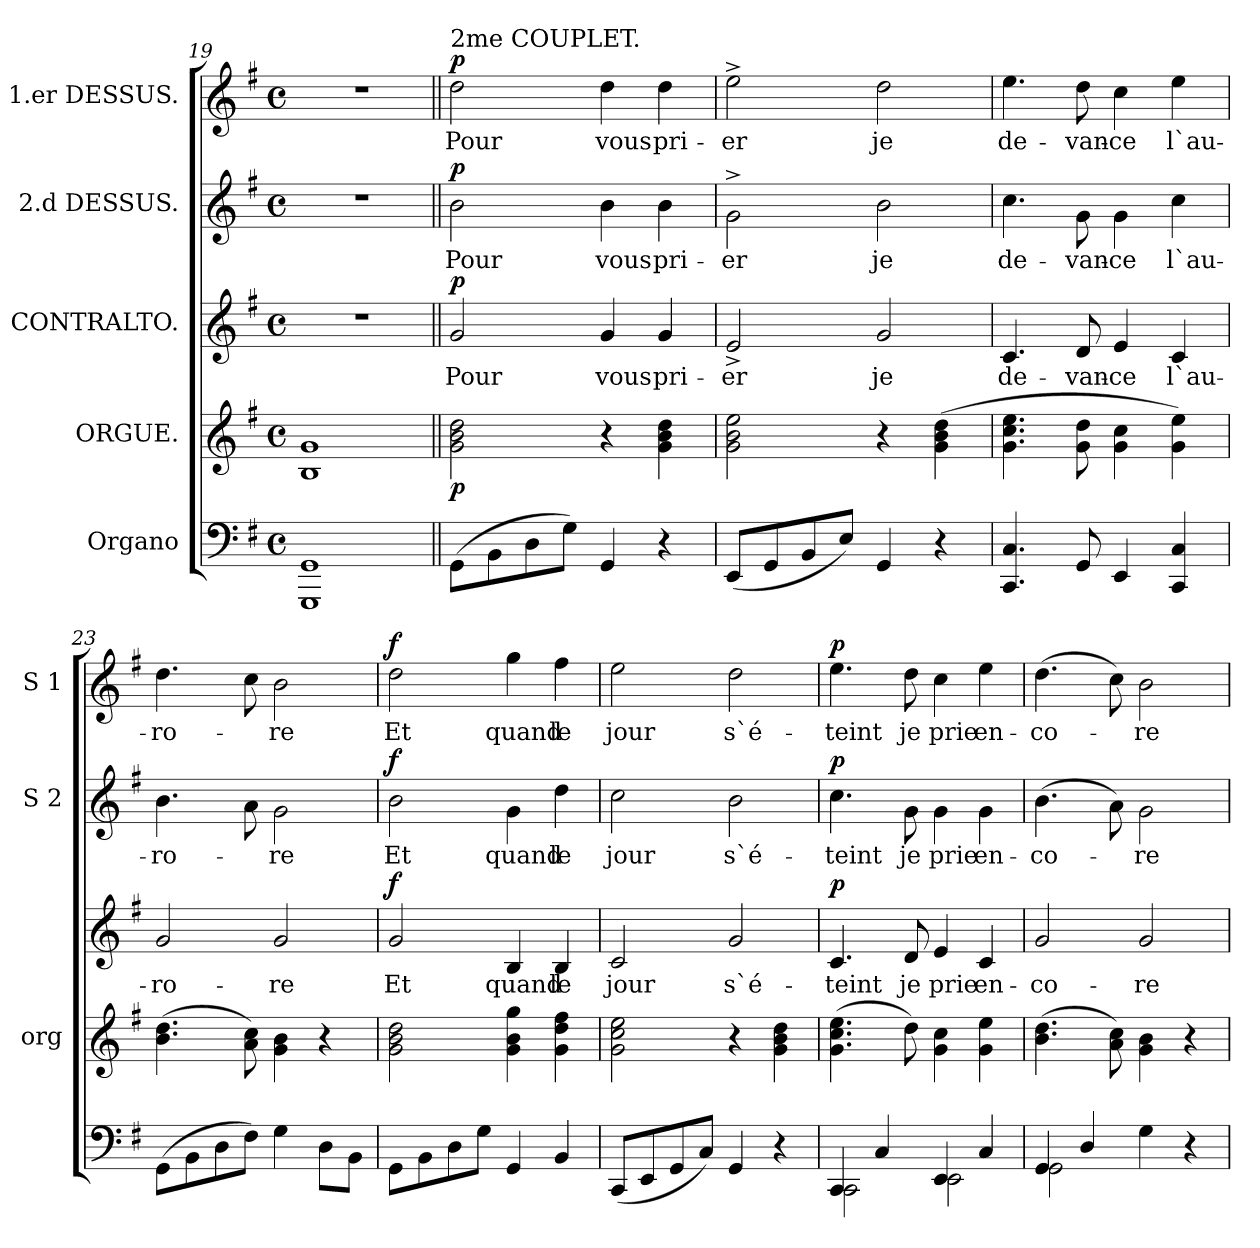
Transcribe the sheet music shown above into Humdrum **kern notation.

**kern	**kern	**dynam	**kern	**text	**dynam	**kern	**text	**dynam	**kern	**text	**dynam
*part5	*part4	*part4	*part3	*part3	*part3	*part2	*part2	*part2	*part1	*part1	*part1
*staff5	*staff4	*staff4	*staff3	*staff3	*staff3	*staff2	*staff2	*staff2	*staff1	*staff1	*staff1
*I"Organo	*I"ORGUE.	*	*I"CONTRALTO.	*	*	*I"2.d DESSUS.	*	*	*I"1.er DESSUS.	*	*
*	*I'org	*	*	*	*	*I'S 2	*	*	*I'S 1	*	*
*clefF4	*clefG2	*	*clefG2	*	*	*clefG2	*	*	*clefG2	*	*
*k[f#]	*k[f#]	*	*k[f#]	*	*	*k[f#]	*	*	*k[f#]	*	*
*G:	*G:	*	*G:	*	*	*G:	*	*	*G:	*	*
*M4/4	*M4/4	*	*M4/4	*	*	*M4/4	*	*	*M4/4	*	*
*met(c)	*met(c)	*	*met(c)	*	*	*met(c)	*	*	*met(c)	*	*
=19	=19	=19	=19	=19	=19	=19	=19	=19	=19	=19	=19
1GGG 1GG	1B 1g	.	1r	.	.	1r	.	.	1r	.	.
=20||	=20||	=20||	=20||	=20||	=20||	=20||	=20||	=20||	=20||	=20||	=20||
!	!	!	!	!	!	!	!	!	!LO:TX:a:t=2me COUPLET.	!	!
!	!	!	!	!	!LO:DY:a	!	!	!LO:DY:a	!	!	!LO:DY:a
(8GG\L	2g\ 2b\ 2dd\	p	2g/	Pour	p	2b\	Pour	p	2dd\	Pour	p
8BB\	.	.	.	.	.	.	.	.	.	.	.
8D\	.	.	.	.	.	.	.	.	.	.	.
8G\J)	.	.	.	.	.	.	.	.	.	.	.
4GG/	4r	.	4g/	vous	.	4b\	vous	.	4dd\	vous	.
4r	4g\ 4b\ 4dd\	.	4g/	pri-	.	4b\	pri-	.	4dd\	pri-	.
=21	=21	=21	=21	=21	=21	=21	=21	=21	=21	=21	=21
(8EE/L	2g\ 2b\ 2ee\	.	2e^>/	-er	.	2g^\	-er	.	2ee^\	-er	.
8GG/	.	.	.	.	.	.	.	.	.	.	.
8BB/	.	.	.	.	.	.	.	.	.	.	.
8E/J)	.	.	.	.	.	.	.	.	.	.	.
4GG/	4r	.	2g/	je	.	2b\	je	.	2dd\	je	.
4r	(4g\ 4b\ 4dd\	.	.	.	.	.	.	.	.	.	.
=22	=22	=22	=22	=22	=22	=22	=22	=22	=22	=22	=22
4.CC/ 4.C/	4.g\ 4.cc\ 4.ee\	.	4.c/	de-	.	4.cc\	de-	.	4.ee\	de-	.
8GG/	8g\ 8dd\	.	8d/	-van-	.	8g\	-van-	.	8dd\	-van-	.
4EE/	4g\ 4cc\	.	4e/	-ce	.	4g\	-ce	.	4cc\	-ce	.
4CC/ 4C/	4g\ 4ee\)	.	4c/	l`au-	.	4cc\	l`au-	.	4ee\	l`au-	.
=23	=23	=23	=23	=23	=23	=23	=23	=23	=23	=23	=23
(8GG\L	(4.b\ 4.dd\	.	2g/	-ro-	.	4.b\	-ro-	.	4.dd\	-ro-	.
8BB\	.	.	.	.	.	.	.	.	.	.	.
8D\	.	.	.	.	.	.	.	.	.	.	.
8F#\J)	8a\ 8cc\)	.	.	.	.	8a\	.	.	8cc\	.	.
4G\	4g\ 4b\	.	2g/	-re	.	2g\	-re	.	2b\	-re	.
8D\L	4r	.	.	.	.	.	.	.	.	.	.
8BB\J	.	.	.	.	.	.	.	.	.	.	.
=24	=24	=24	=24	=24	=24	=24	=24	=24	=24	=24	=24
!	!	!	!	!	!LO:DY:a	!	!	!LO:DY:a	!	!	!LO:DY:a
8GG\L	2g\ 2b\ 2dd\	.	2g/	Et	f	2b\	Et	f	2dd\	Et	f
8BB\	.	.	.	.	.	.	.	.	.	.	.
8D\	.	.	.	.	.	.	.	.	.	.	.
8G\J	.	.	.	.	.	.	.	.	.	.	.
4GG/	4g\ 4b\ 4gg\	.	4B/	quand	.	4g\	quand	.	4gg\	quand	.
4BB/	4g\ 4dd\ 4ff#\	.	4B/	le	.	4dd\	le	.	4ff#\	le	.
=25	=25	=25	=25	=25	=25	=25	=25	=25	=25	=25	=25
(8CC/L	2g\ 2cc\ 2ee\	.	2c/	jour	.	2cc\	jour	.	2ee\	jour	.
8EE/	.	.	.	.	.	.	.	.	.	.	.
8GG/	.	.	.	.	.	.	.	.	.	.	.
8C/J)	.	.	.	.	.	.	.	.	.	.	.
4GG/	4r	.	2g/	s`é-	.	2b\	s`é-	.	2dd\	s`é-	.
4r	4g\ 4b\ 4dd\	.	.	.	.	.	.	.	.	.	.
=26	=26	=26	=26	=26	=26	=26	=26	=26	=26	=26	=26
*^	*	*	*	*	*	*	*	*	*	*	*
!	!	!	!	!	!	!LO:DY:a	!	!	!LO:DY:a	!	!	!LO:DY:a
4CC/	2CC\	(4.g\ 4.cc\ 4.ee\	.	4.c/	-teint	p	4.cc\	-teint	p	4.ee\	-teint	p
4C/	.	.	.	.	.	.	.	.	.	.	.	.
.	.	8dd\)	.	8d/	je	.	8g\	je	.	8dd\	je	.
4EE/	2EE\	4g\ 4cc\	.	4e/	prie	.	4g\	prie	.	4cc\	prie	.
4C/	.	4g\ 4ee\	.	4c/	en-	.	4g\	en-	.	4ee\	en-	.
=27	=27	=27	=27	=27	=27	=27	=27	=27	=27	=27	=27	=27
4GG/	2GG\	(4.b\ 4.dd\	.	2g/	-co-	.	(4.b\	-co-	.	(4.dd\	-co-	.
4D/	.	.	.	.	.	.	.	.	.	.	.	.
.	.	8a\ 8cc\)	.	.	.	.	8a\)	.	.	8cc\)	.	.
4G\	2ryy	4g\ 4b\	.	2g/	-re	.	2g\	-re	.	2b\	-re	.
4r	.	4r	.	.	.	.	.	.	.	.	.	.
*v	*v	*	*	*	*	*	*	*	*	*	*	*
=	=	=	=	=	=	=	=	=	=	=	=
*-	*-	*-	*-	*-	*-	*-	*-	*-	*-	*-	*-
